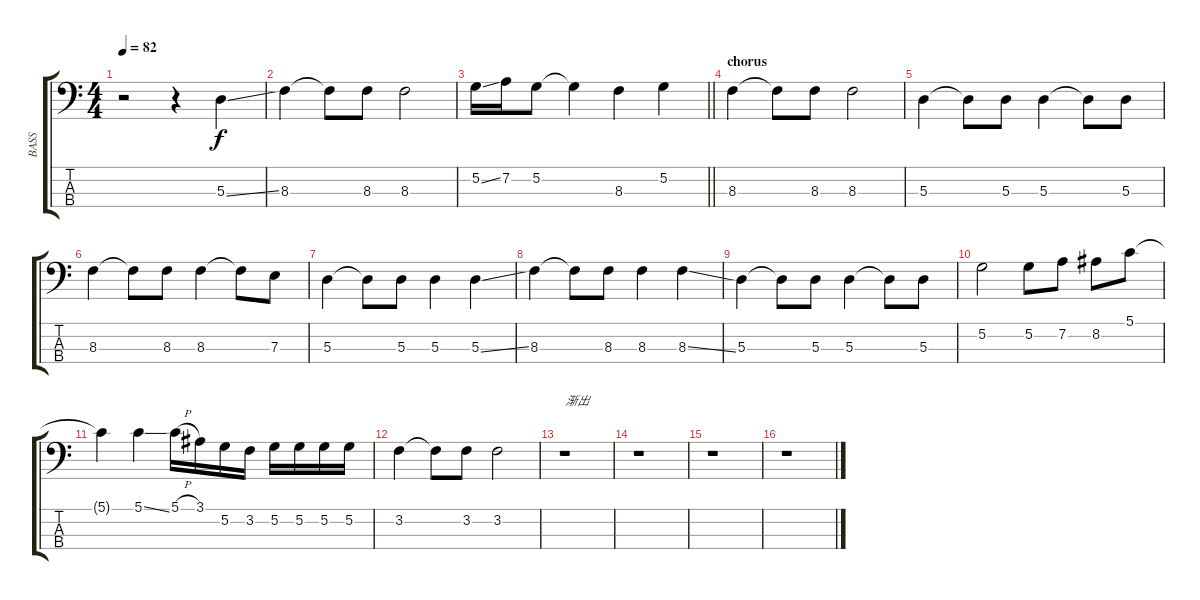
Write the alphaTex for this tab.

\track ("BASS" "BASS") {instrument electricbassfinger}
\staff {score tabs}
\tuning (G2 D2 A1 E1) {hide}
\ts (4 4)
\tempo 82
\clef f4
\ks c
r.2{dy f} r.4 5.3{ss}.4 |
8.3.4 8.3{t}.8 8.3.8 8.3.2 |
\barLineRight lightlight
5.2{ss}.16 7.2.16 5.2.8 5.2{t}.4 8.3.4 5.2.4 |
\section ("" "chorus")
8.3.4 8.3{t}.8 8.3.8 8.3.2 |
5.3.4 5.3{t}.8 5.3.8 5.3.4 5.3{t}.8 5.3.8 |
8.3.4 8.3{t}.8 8.3.8 8.3.4 8.3{t}.8 7.3.8 |
5.3.4 5.3{t}.8 5.3.8 5.3.4 5.3{ss}.4 |
8.3.4 8.3{t}.8 8.3.8 8.3.4 8.3{ss}.4 |
5.3.4 5.3{t}.8 5.3.8 5.3.4 5.3{t}.8 5.3.8 |
5.2.2 5.2.8 7.2.8 8.2.8 5.1.8 |
5.1{t}.4 5.1{ss}.4 5.1{h}.16 3.1.16 5.2.16 3.2.16 5.2.16 5.2.16 5.2.16 5.2.16 |
3.2.4 3.2{t}.8 3.2.8 3.2.2 |
r.1{txt "渐出"} |
r.1 |
r.1 |
r.1
